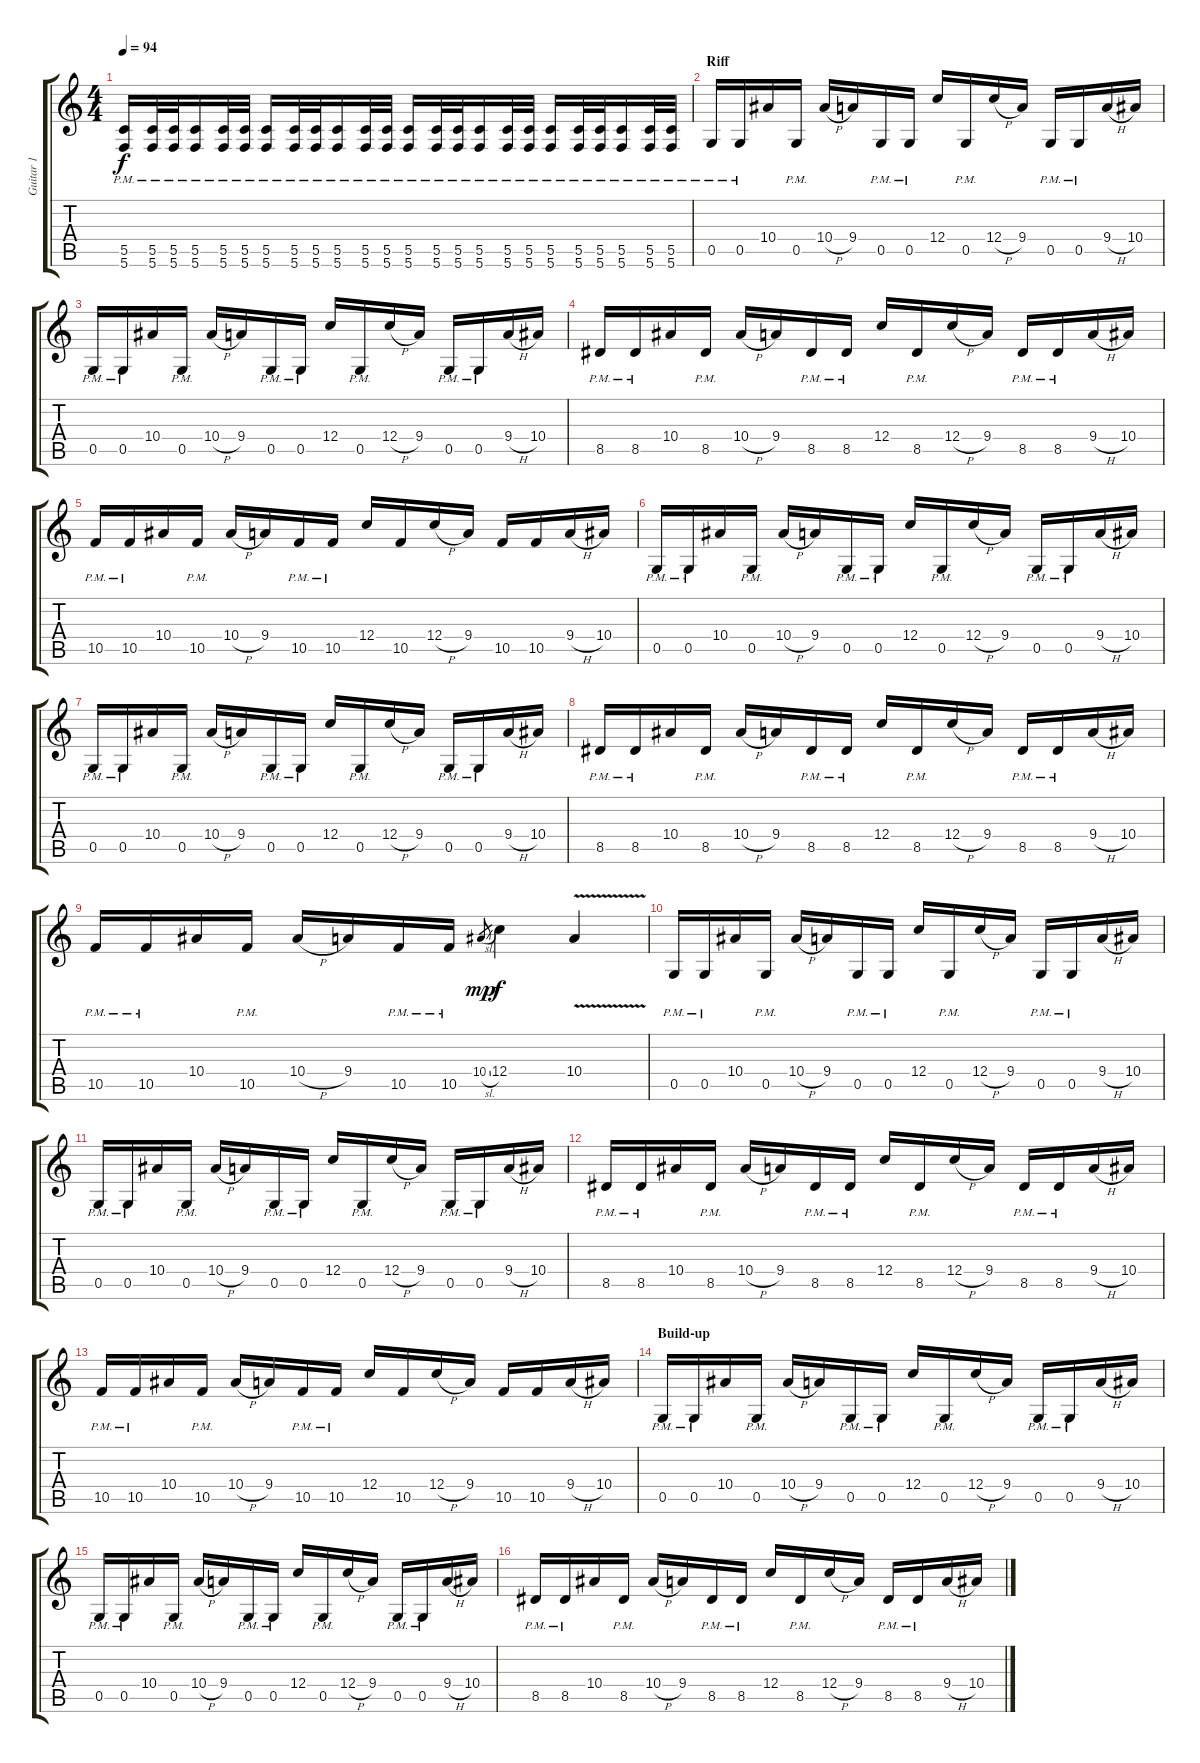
\track ("Guitar 1" "Guitar 1") {instrument distortionguitar}
\staff {score tabs}
\tuning (D4 A3 F3 C3 G2 C2) {hide}
\ts (4 4)
\tempo 94
\clef g2
\ks c
(5.5{pm} 5.6{pm}).16{dy f} (5.5{pm} 5.6{pm}).32 (5.5{pm} 5.6{pm}).32 (5.5{pm} 5.6{pm}).16 (5.5{pm} 5.6{pm}).32 (5.5{pm} 5.6{pm}).32 (5.5{pm} 5.6{pm}).16 (5.5{pm} 5.6{pm}).32 (5.5{pm} 5.6{pm}).32 (5.5{pm} 5.6{pm}).16 (5.5{pm} 5.6{pm}).32 (5.5{pm} 5.6{pm}).32 (5.5{pm} 5.6{pm}).16 (5.5{pm} 5.6{pm}).32 (5.5{pm} 5.6{pm}).32 (5.5{pm} 5.6{pm}).16 (5.5{pm} 5.6{pm}).32 (5.5{pm} 5.6{pm}).32 (5.5{pm} 5.6{pm}).16 (5.5{pm} 5.6{pm}).32 (5.5{pm} 5.6{pm}).32 (5.5{pm} 5.6{pm}).16 (5.5{pm} 5.6{pm}).32 (5.5{pm} 5.6{pm}).32 |
\section ("" "Riff")
0.5{pm}.16 0.5{pm}.16 10.4.16 0.5{pm}.16 10.4{h}.16 9.4.16 0.5{pm}.16 0.5{pm}.16 12.4.16 0.5{pm}.16 12.4{h}.16 9.4.16 0.5{pm}.16 0.5{pm}.16 9.4{h}.16 10.4.16 |
0.5{pm}.16 0.5{pm}.16 10.4.16 0.5{pm}.16 10.4{h}.16 9.4.16 0.5{pm}.16 0.5{pm}.16 12.4.16 0.5{pm}.16 12.4{h}.16 9.4.16 0.5{pm}.16 0.5{pm}.16 9.4{h}.16 10.4.16 |
8.5{pm}.16 8.5{pm}.16 10.4.16 8.5{pm}.16 10.4{h}.16 9.4.16 8.5{pm}.16 8.5{pm}.16 12.4.16 8.5{pm}.16 12.4{h}.16 9.4.16 8.5{pm}.16 8.5{pm}.16 9.4{h}.16 10.4.16 |
10.5{pm}.16 10.5{pm}.16 10.4.16 10.5{pm}.16 10.4{h}.16 9.4.16 10.5{pm}.16 10.5{pm}.16 12.4.16 10.5.16 12.4{h}.16 9.4.16 10.5.16 10.5.16 9.4{h}.16 10.4.16 |
0.5{pm}.16 0.5{pm}.16 10.4.16 0.5{pm}.16 10.4{h}.16 9.4.16 0.5{pm}.16 0.5{pm}.16 12.4.16 0.5{pm}.16 12.4{h}.16 9.4.16 0.5{pm}.16 0.5{pm}.16 9.4{h}.16 10.4.16 |
0.5{pm}.16 0.5{pm}.16 10.4.16 0.5{pm}.16 10.4{h}.16 9.4.16 0.5{pm}.16 0.5{pm}.16 12.4.16 0.5{pm}.16 12.4{h}.16 9.4.16 0.5{pm}.16 0.5{pm}.16 9.4{h}.16 10.4.16 |
8.5{pm}.16 8.5{pm}.16 10.4.16 8.5{pm}.16 10.4{h}.16 9.4.16 8.5{pm}.16 8.5{pm}.16 12.4.16 8.5{pm}.16 12.4{h}.16 9.4.16 8.5{pm}.16 8.5{pm}.16 9.4{h}.16 10.4.16 |
10.5{pm}.16 10.5{pm}.16 10.4.16 10.5{pm}.16 10.4{h}.16 9.4.16 10.5{pm}.16 10.5{pm}.16 10.4{sl}.8{gr dy mp} 12.4.4{dy f} 10.4{v}.4 |
0.5{pm}.16 0.5{pm}.16 10.4.16 0.5{pm}.16 10.4{h}.16 9.4.16 0.5{pm}.16 0.5{pm}.16 12.4.16 0.5{pm}.16 12.4{h}.16 9.4.16 0.5{pm}.16 0.5{pm}.16 9.4{h}.16 10.4.16 |
0.5{pm}.16 0.5{pm}.16 10.4.16 0.5{pm}.16 10.4{h}.16 9.4.16 0.5{pm}.16 0.5{pm}.16 12.4.16 0.5{pm}.16 12.4{h}.16 9.4.16 0.5{pm}.16 0.5{pm}.16 9.4{h}.16 10.4.16 |
8.5{pm}.16 8.5{pm}.16 10.4.16 8.5{pm}.16 10.4{h}.16 9.4.16 8.5{pm}.16 8.5{pm}.16 12.4.16 8.5{pm}.16 12.4{h}.16 9.4.16 8.5{pm}.16 8.5{pm}.16 9.4{h}.16 10.4.16 |
10.5{pm}.16 10.5{pm}.16 10.4.16 10.5{pm}.16 10.4{h}.16 9.4.16 10.5{pm}.16 10.5{pm}.16 12.4.16 10.5.16 12.4{h}.16 9.4.16 10.5.16 10.5.16 9.4{h}.16 10.4.16 |
\section ("" "Build-up")
0.5{pm}.16 0.5{pm}.16 10.4.16 0.5{pm}.16 10.4{h}.16 9.4.16 0.5{pm}.16 0.5{pm}.16 12.4.16 0.5{pm}.16 12.4{h}.16 9.4.16 0.5{pm}.16 0.5{pm}.16 9.4{h}.16 10.4.16 |
0.5{pm}.16 0.5{pm}.16 10.4.16 0.5{pm}.16 10.4{h}.16 9.4.16 0.5{pm}.16 0.5{pm}.16 12.4.16 0.5{pm}.16 12.4{h}.16 9.4.16 0.5{pm}.16 0.5{pm}.16 9.4{h}.16 10.4.16 |
8.5{pm}.16 8.5{pm}.16 10.4.16 8.5{pm}.16 10.4{h}.16 9.4.16 8.5{pm}.16 8.5{pm}.16 12.4.16 8.5{pm}.16 12.4{h}.16 9.4.16 8.5{pm}.16 8.5{pm}.16 9.4{h}.16 10.4.16
